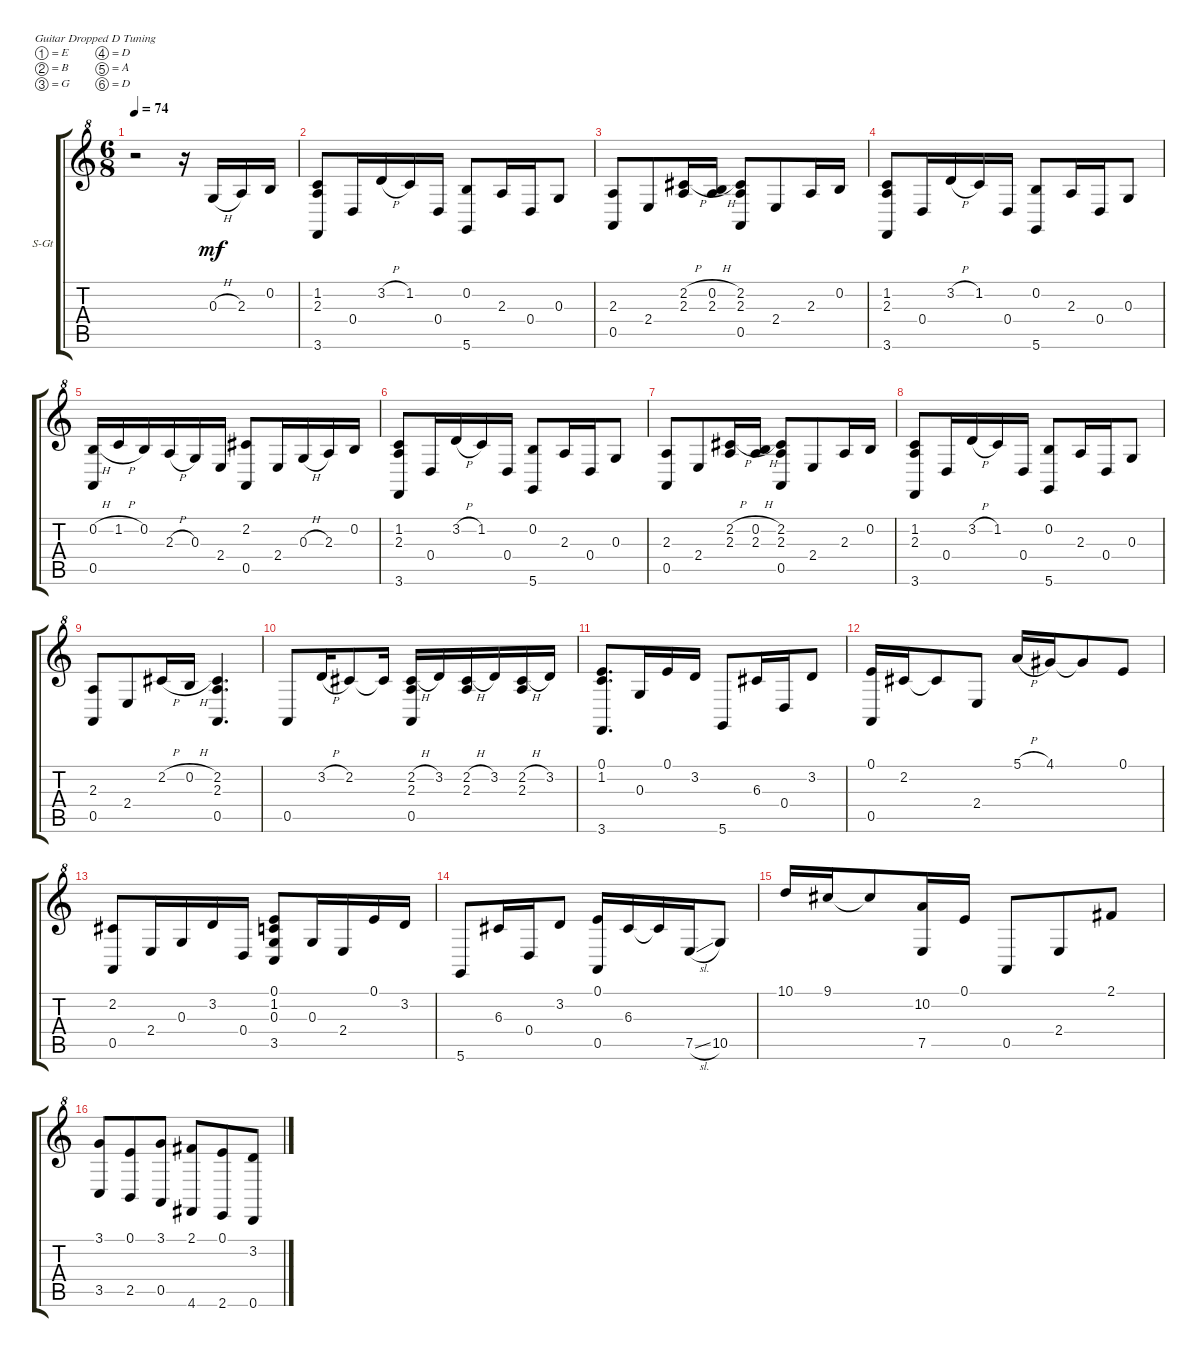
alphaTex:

\defaultSystemsLayout 4
\bracketExtendMode groupsimilarinstruments
\firstSystemTrackNameOrientation horizontal
\otherSystemsTrackNameOrientation horizontal
\track ("Steel Guitar" "S-Gt") {instrument acousticguitarsteel}
\staff {score tabs}
\tuning (E4 B3 G3 D3 A2 D2)
\ts (6 8)
\tempo 74
\clef g2
\ottava 8va
\ks c
r.2{dy mf instrument acousticguitarsteel} r.16 0.3{h}.16 2.3.16 0.2.16 |
(1.2 2.3 3.6).8 0.4.16 3.2{h}.16 1.2.16 0.4.16 (0.2 5.6).8 2.3.16 0.4.16 0.3.8 |
(2.3 0.5).8 2.4.8 (2.2{h} 2.3).16 (2.3 0.2{h}).16 (2.2 2.3 0.5).8 2.4.8 2.3.16 0.2.16 |
(1.2 2.3 3.6).8 0.4.16 3.2{h}.16 1.2.16 0.4.16 (0.2 5.6).8 2.3.16 0.4.16 0.3.8 |
(0.2{h} 0.5).16 1.2{h}.16 0.2.16 2.3{h}.16 0.3.16 2.4.16 (0.5 2.2).8 2.4.16 0.3{h}.16 2.3.16 0.2.16 |
(1.2 2.3 3.6).8 0.4.16 3.2{h}.16 1.2.16 0.4.16 (0.2 5.6).8 2.3.16 0.4.16 0.3.8 |
(2.3 0.5).8 2.4.8 (2.2{h} 2.3).16 (2.3 0.2{h}).16 (2.2 2.3 0.5).8 2.4.8 2.3.16 0.2.16 |
(1.2 2.3 3.6).8 0.4.16 3.2{h}.16 1.2.16 0.4.16 (0.2 5.6).8 2.3.16 0.4.16 0.3.8 |
(2.3 0.5).8 2.4.8 2.2{h}.16 0.2{h}.16 (2.2 2.3 0.5).4{d} |
0.5.8 3.2{h}.16 2.2.8 2.2{t}.16 (2.2{h} 2.3 0.5).16 3.2.16 (2.2{h} 2.3).16 3.2.16 (2.2{h} 2.3).16 3.2.16 |
(0.1 1.2 3.6).8{d} 0.3.16 0.1.16 3.2.16 5.6.8 6.3.16 0.4.16 3.2.8 |
(0.1 0.5).16 2.2.16 2.2{t}.8 2.4.8 5.1{h}.16 4.1.16 4.1{t}.8 0.1.8 |
(2.2 0.5).8 2.4.16 0.3.16 3.2.16 0.4.16 (3.5 0.3 1.2 0.1).8 0.3.16 2.4.16 0.1.16 3.2.16 |
5.6.8 6.3.16 0.4.16 3.2.8 (0.1 0.5).16 6.3.16 6.3{t}.16 7.5{sl}.16 10.5.8 |
10.1.16 9.1.16 9.1{t}.8 (10.2 7.5).16 0.1.16 0.5.8 2.4.8 2.1.8 |
(3.1 3.5).8 (2.5 0.1).8 (0.5 3.1).8 (4.6 2.1).8 (2.6 0.1).8 (0.6 3.2).8
